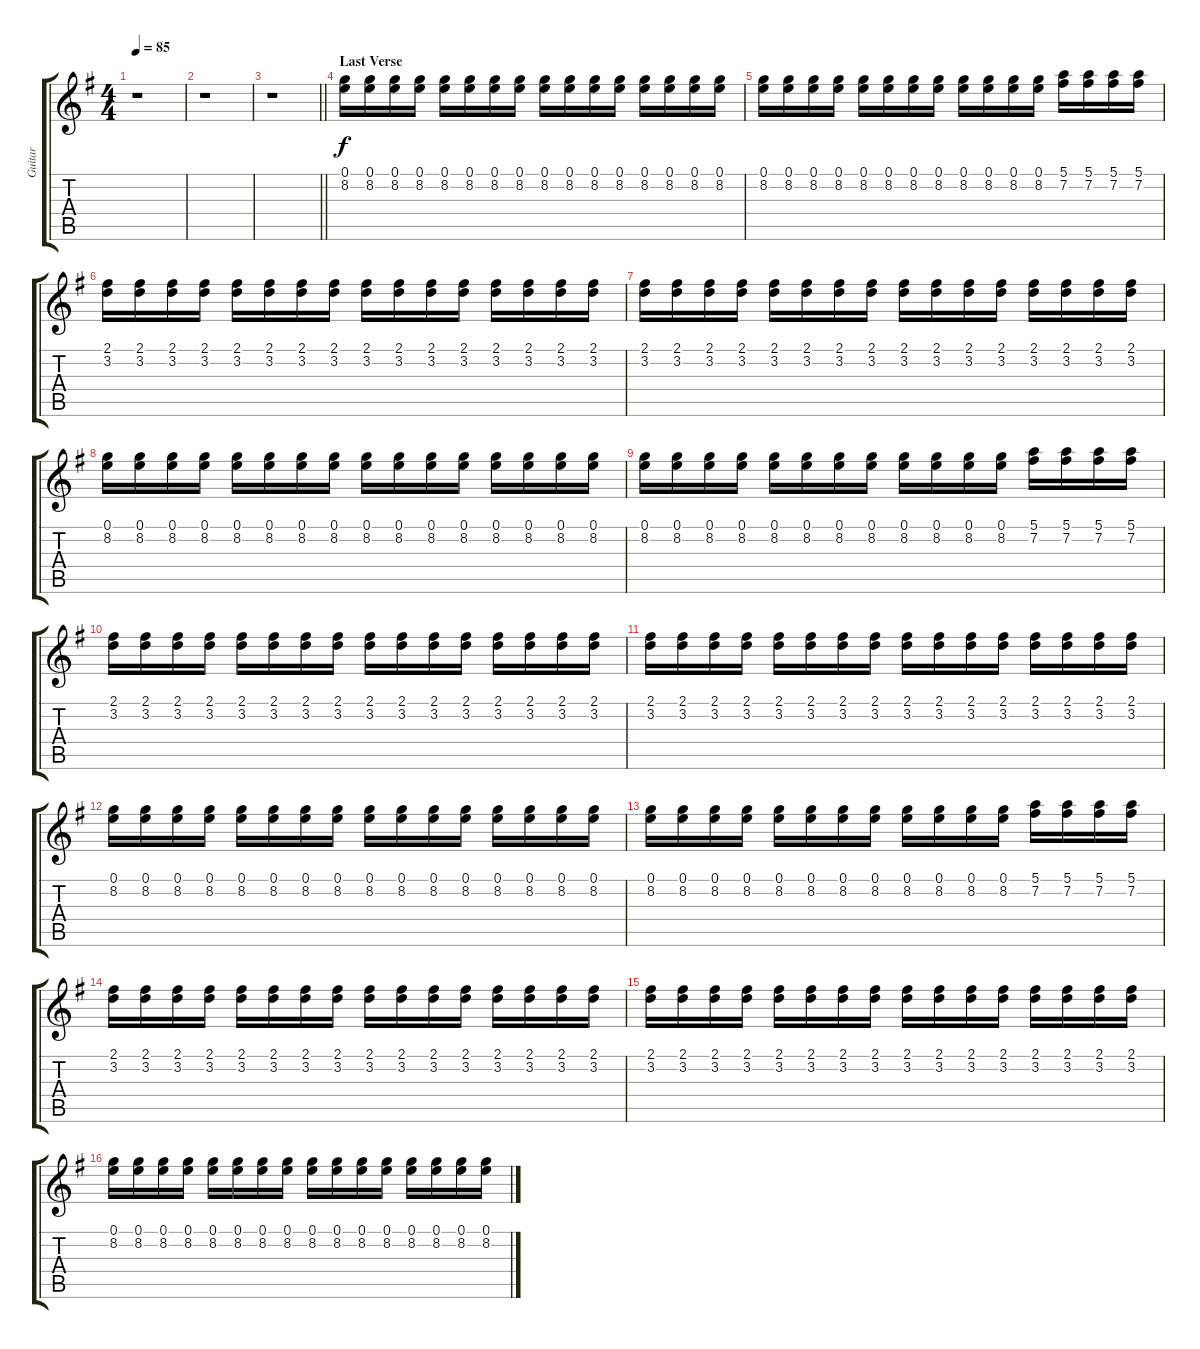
\track ("Guitar" "Guitar") {instrument overdrivenguitar}
\staff {score tabs}
\tuning (E4 B3 G3 D3 A2 E2) {hide}
\ts (4 4)
\tempo 85
\clef g2
\ks g
r.1{dy f} |
r.1 |
\barLineRight lightlight
r.1 |
\section ("" "Last Verse")
(0.1 8.2).16{volume 11 instrument overdrivenguitar} (0.1 8.2).16 (0.1 8.2).16 (0.1 8.2).16 (0.1 8.2).16 (0.1 8.2).16 (0.1 8.2).16 (0.1 8.2).16 (0.1 8.2).16 (0.1 8.2).16 (0.1 8.2).16 (0.1 8.2).16 (0.1 8.2).16 (0.1 8.2).16 (0.1 8.2).16 (0.1 8.2).16 |
(0.1 8.2).16 (0.1 8.2).16 (0.1 8.2).16 (0.1 8.2).16 (0.1 8.2).16 (0.1 8.2).16 (0.1 8.2).16 (0.1 8.2).16 (0.1 8.2).16 (0.1 8.2).16 (0.1 8.2).16 (0.1 8.2).16 (5.1 7.2).16 (5.1 7.2).16 (5.1 7.2).16 (5.1 7.2).16 |
(2.1 3.2).16 (2.1 3.2).16 (2.1 3.2).16 (2.1 3.2).16 (2.1 3.2).16 (2.1 3.2).16 (2.1 3.2).16 (2.1 3.2).16 (2.1 3.2).16 (2.1 3.2).16 (2.1 3.2).16 (2.1 3.2).16 (2.1 3.2).16 (2.1 3.2).16 (2.1 3.2).16 (2.1 3.2).16 |
(2.1 3.2).16 (2.1 3.2).16 (2.1 3.2).16 (2.1 3.2).16 (2.1 3.2).16 (2.1 3.2).16 (2.1 3.2).16 (2.1 3.2).16 (2.1 3.2).16 (2.1 3.2).16 (2.1 3.2).16 (2.1 3.2).16 (2.1 3.2).16 (2.1 3.2).16 (2.1 3.2).16 (2.1 3.2).16 |
(0.1 8.2).16 (0.1 8.2).16 (0.1 8.2).16 (0.1 8.2).16 (0.1 8.2).16 (0.1 8.2).16 (0.1 8.2).16 (0.1 8.2).16 (0.1 8.2).16 (0.1 8.2).16 (0.1 8.2).16 (0.1 8.2).16 (0.1 8.2).16 (0.1 8.2).16 (0.1 8.2).16 (0.1 8.2).16 |
(0.1 8.2).16 (0.1 8.2).16 (0.1 8.2).16 (0.1 8.2).16 (0.1 8.2).16 (0.1 8.2).16 (0.1 8.2).16 (0.1 8.2).16 (0.1 8.2).16 (0.1 8.2).16 (0.1 8.2).16 (0.1 8.2).16 (5.1 7.2).16 (5.1 7.2).16 (5.1 7.2).16 (5.1 7.2).16 |
(2.1 3.2).16 (2.1 3.2).16 (2.1 3.2).16 (2.1 3.2).16 (2.1 3.2).16 (2.1 3.2).16 (2.1 3.2).16 (2.1 3.2).16 (2.1 3.2).16 (2.1 3.2).16 (2.1 3.2).16 (2.1 3.2).16 (2.1 3.2).16 (2.1 3.2).16 (2.1 3.2).16 (2.1 3.2).16 |
(2.1 3.2).16 (2.1 3.2).16 (2.1 3.2).16 (2.1 3.2).16 (2.1 3.2).16 (2.1 3.2).16 (2.1 3.2).16 (2.1 3.2).16 (2.1 3.2).16 (2.1 3.2).16 (2.1 3.2).16 (2.1 3.2).16 (2.1 3.2).16 (2.1 3.2).16 (2.1 3.2).16 (2.1 3.2).16 |
(0.1 8.2).16 (0.1 8.2).16 (0.1 8.2).16 (0.1 8.2).16 (0.1 8.2).16 (0.1 8.2).16 (0.1 8.2).16 (0.1 8.2).16 (0.1 8.2).16 (0.1 8.2).16 (0.1 8.2).16 (0.1 8.2).16 (0.1 8.2).16 (0.1 8.2).16 (0.1 8.2).16 (0.1 8.2).16 |
(0.1 8.2).16 (0.1 8.2).16 (0.1 8.2).16 (0.1 8.2).16 (0.1 8.2).16 (0.1 8.2).16 (0.1 8.2).16 (0.1 8.2).16 (0.1 8.2).16 (0.1 8.2).16 (0.1 8.2).16 (0.1 8.2).16 (5.1 7.2).16 (5.1 7.2).16 (5.1 7.2).16 (5.1 7.2).16 |
(2.1 3.2).16 (2.1 3.2).16 (2.1 3.2).16 (2.1 3.2).16 (2.1 3.2).16 (2.1 3.2).16 (2.1 3.2).16 (2.1 3.2).16 (2.1 3.2).16 (2.1 3.2).16 (2.1 3.2).16 (2.1 3.2).16 (2.1 3.2).16 (2.1 3.2).16 (2.1 3.2).16 (2.1 3.2).16 |
(2.1 3.2).16 (2.1 3.2).16 (2.1 3.2).16 (2.1 3.2).16 (2.1 3.2).16 (2.1 3.2).16 (2.1 3.2).16 (2.1 3.2).16 (2.1 3.2).16 (2.1 3.2).16 (2.1 3.2).16 (2.1 3.2).16 (2.1 3.2).16 (2.1 3.2).16 (2.1 3.2).16 (2.1 3.2).16 |
(0.1 8.2).16 (0.1 8.2).16 (0.1 8.2).16 (0.1 8.2).16 (0.1 8.2).16 (0.1 8.2).16 (0.1 8.2).16 (0.1 8.2).16 (0.1 8.2).16 (0.1 8.2).16 (0.1 8.2).16 (0.1 8.2).16 (0.1 8.2).16 (0.1 8.2).16 (0.1 8.2).16 (0.1 8.2).16
